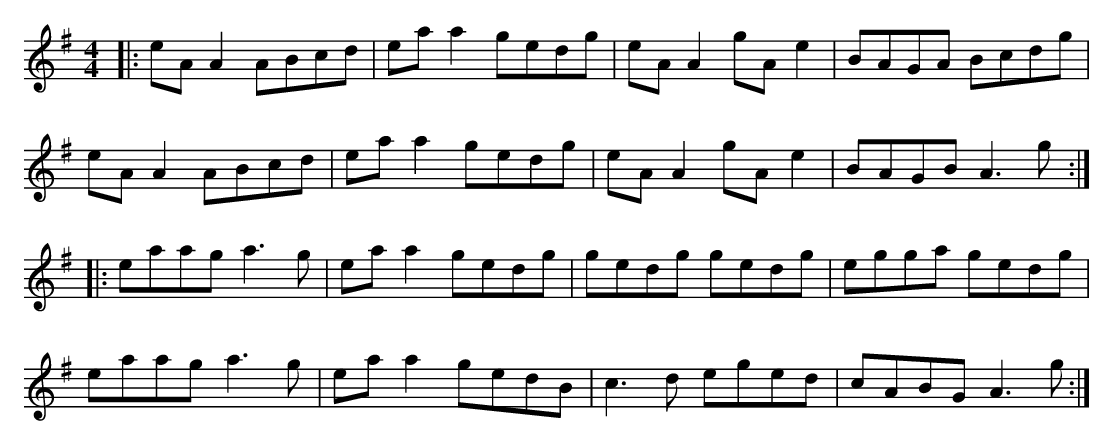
X:1
M:4/4
K:Ador
|:eAA2 ABcd|eaa2 gedg|eAA2 gAe2|BAGA Bcdg|
eAA2 ABcd|eaa2 gedg|eAA2 gAe2|BAGB A3g:|
|:eaag a3g|eaa2 gedg|gedg gedg|egga gedg|
eaag a3g|eaa2 gedB|c3d eged|cABG A3g:|
